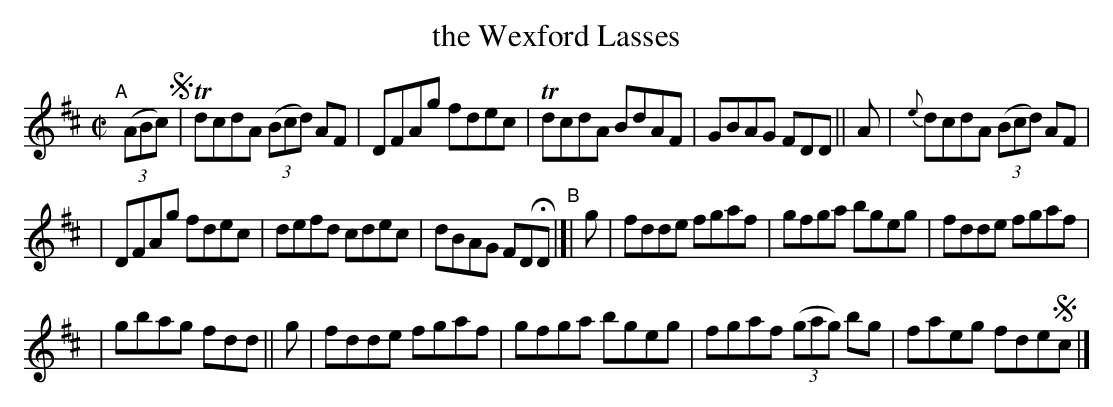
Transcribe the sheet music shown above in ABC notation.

X:1
T: the Wexford Lasses
M: C|
L: 1/8
K: D
"^A"[|]\
(3(ABc) !segno! | TdcdA (3(Bcd) AF | DFAg fdec | TdcdA BdAF | GBAG FDD || A | {e}dcdA (3(Bcd) AF |
| DFAg fdec | defd cdec | dBAG FDHD "^B"|[| g | fdde fgaf | gfga bgeg | fdde fgaf |
| gbag fdd || g | fdde fgaf | gfga bgeg | fgaf (3(gag) bg | faeg fde!segno!c |]
